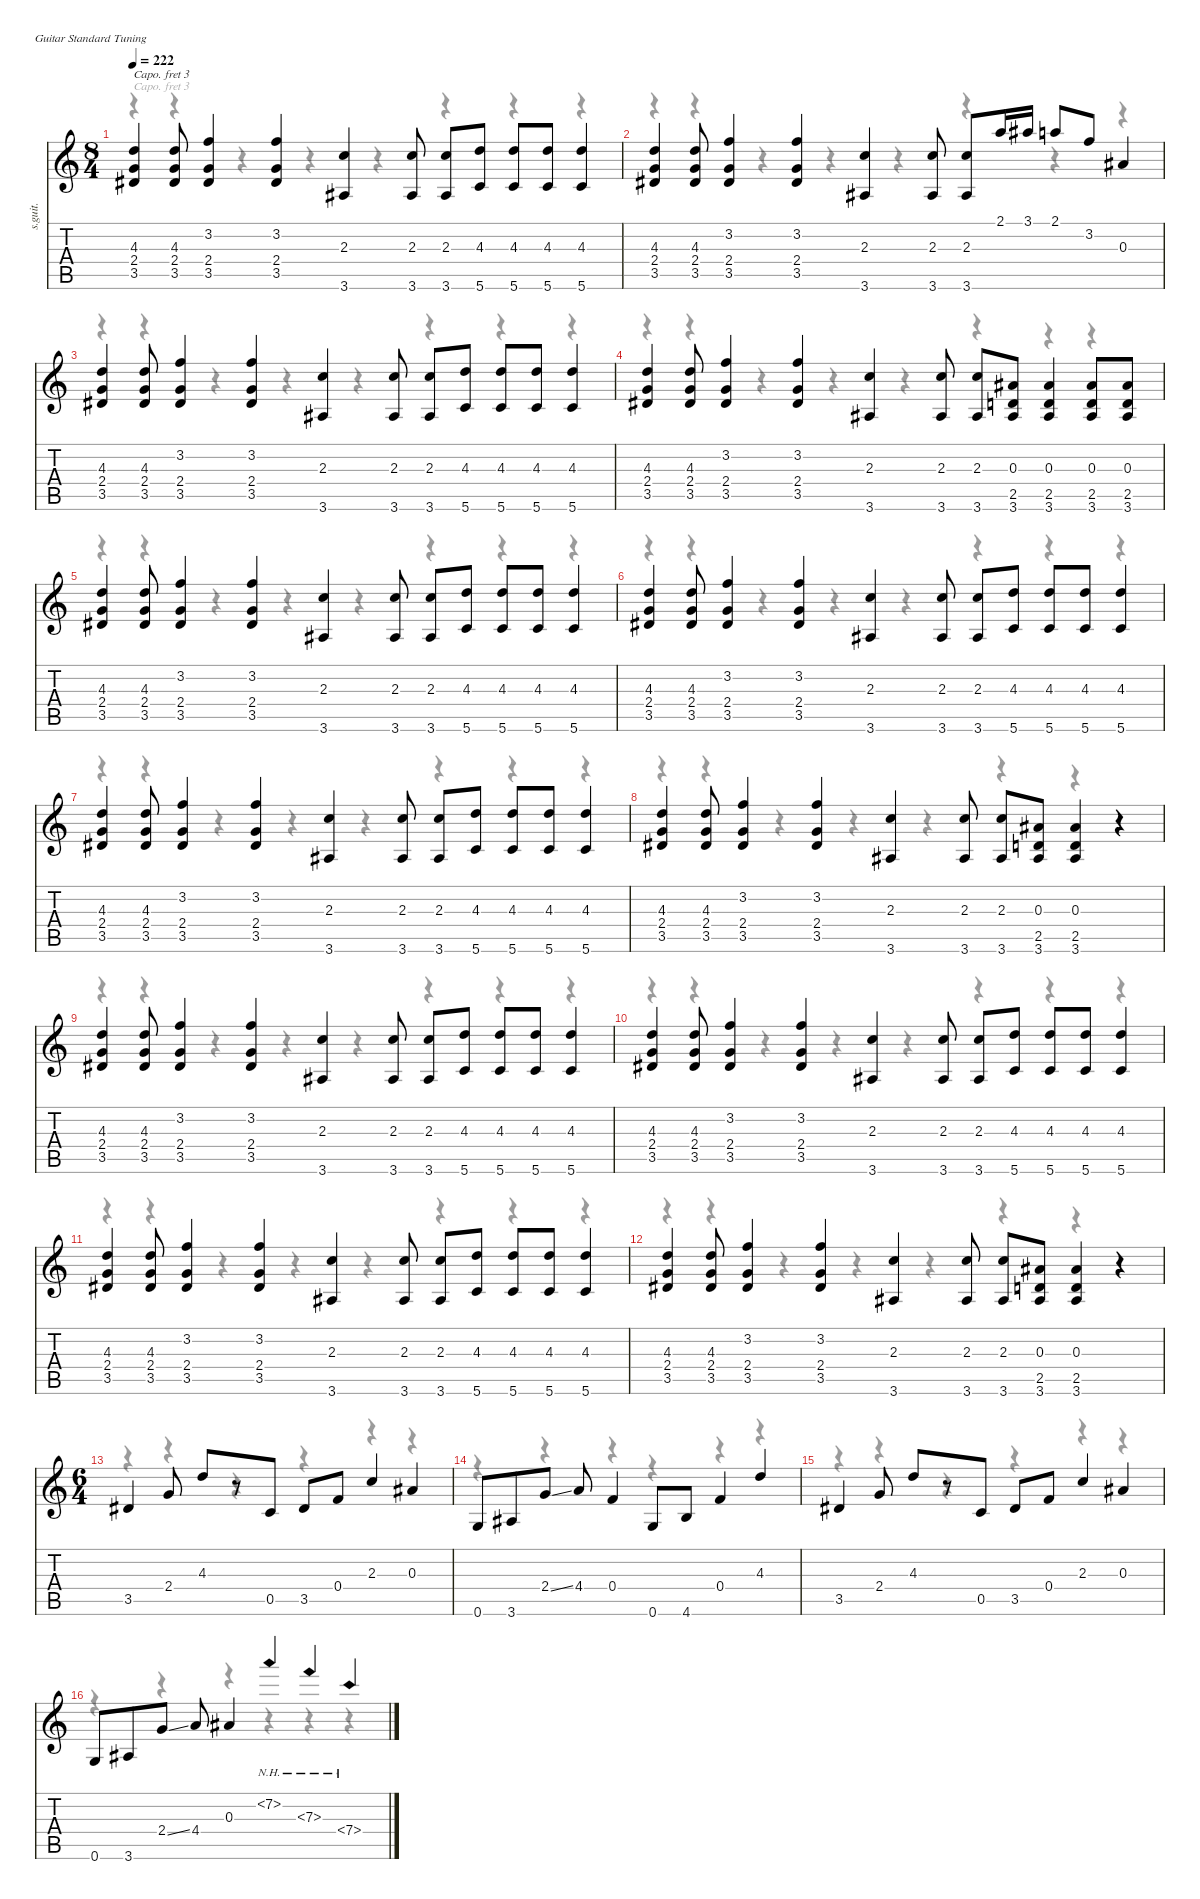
\defaultSystemsLayout 4
\hideDynamics
\bracketExtendMode nobrackets
\otherSystemsTrackNameOrientation horizontal
\track ("Track 1" "s.guit.") {instrument acousticguitarsteel}
\staff {score tabs}
\capo 3
\tuning (E4 B3 G3 D3 A2 E2)
\voice
\ts (8 4)
\tempo 222
\clef g2
\ks c
(4.3 2.4 3.5{acc #}).4{dy f beam Up} (4.3 2.4 3.5{acc #}).8{beam Up} (3.2 2.4 3.5{acc #}).4{beam Up} (3.2 2.4 3.5{acc #}).4{beam Up} (2.3 3.6{acc #}).4{beam Up} (2.3 3.6{acc #}).8{beam Up} (2.3 3.6{acc #}).8{beam Up} (4.3 5.6).8{beam Up} (4.3 5.6).8{beam Up} (4.3 5.6).8{beam Up} (4.3 5.6).4{beam Up} |
(4.3 2.4 3.5{acc #}).4{beam Up} (4.3 2.4 3.5{acc #}).8{beam Up} (3.2 2.4 3.5{acc #}).4{beam Up} (3.2 2.4 3.5{acc #}).4{beam Up} (2.3 3.6{acc #}).4{beam Up} (2.3 3.6{acc #}).8{beam Up} (2.3 3.6{acc #}).8{beam Up} 2.1.16{beam Up} 3.1{acc #}.16{beam Up} 2.1.8{beam Up} 3.2.8{beam Up} 0.3{acc #}.4{beam Up} |
(4.3 2.4 3.5{acc #}).4{beam Up} (4.3 2.4 3.5{acc #}).8{beam Up} (3.2 2.4 3.5{acc #}).4{beam Up} (3.2 2.4 3.5{acc #}).4{beam Up} (2.3 3.6{acc #}).4{beam Up} (2.3 3.6{acc #}).8{beam Up} (2.3 3.6{acc #}).8{beam Up} (4.3 5.6).8{beam Up} (4.3 5.6).8{beam Up} (4.3 5.6).8{beam Up} (4.3 5.6).4{beam Up} |
(4.3 2.4 3.5{acc #}).4{beam Up} (4.3 2.4 3.5{acc #}).8{beam Up} (3.2 2.4 3.5{acc #}).4{beam Up} (3.2 2.4 3.5{acc #}).4{beam Up} (2.3 3.6{acc #}).4{beam Up} (2.3 3.6{acc #}).8{beam Up} (2.3 3.6{acc #}).8{beam Up} (0.3{acc #} 2.5 3.6{acc #}).8{beam Up} (0.3{acc #} 2.5 3.6{acc #}).4{beam Up} (0.3{acc #} 2.5 3.6{acc #}).8{beam Up} (0.3{acc #} 2.5 3.6{acc #}).8{beam Up} |
(4.3 2.4 3.5{acc #}).4{beam Up} (4.3 2.4 3.5{acc #}).8{beam Up} (3.2 2.4 3.5{acc #}).4{beam Up} (3.2 2.4 3.5{acc #}).4{beam Up} (2.3 3.6{acc #}).4{beam Up} (2.3 3.6{acc #}).8{beam Up} (2.3 3.6{acc #}).8{beam Up} (4.3 5.6).8{beam Up} (4.3 5.6).8{beam Up} (4.3 5.6).8{beam Up} (4.3 5.6).4{beam Up} |
(4.3 2.4 3.5{acc #}).4{beam Up} (4.3 2.4 3.5{acc #}).8{beam Up} (3.2 2.4 3.5{acc #}).4{beam Up} (3.2 2.4 3.5{acc #}).4{beam Up} (2.3 3.6{acc #}).4{beam Up} (2.3 3.6{acc #}).8{beam Up} (2.3 3.6{acc #}).8{beam Up} (4.3 5.6).8{beam Up} (4.3 5.6).8{beam Up} (4.3 5.6).8{beam Up} (4.3 5.6).4{beam Up} |
(4.3 2.4 3.5{acc #}).4{beam Up} (4.3 2.4 3.5{acc #}).8{beam Up} (3.2 2.4 3.5{acc #}).4{beam Up} (3.2 2.4 3.5{acc #}).4{beam Up} (2.3 3.6{acc #}).4{beam Up} (2.3 3.6{acc #}).8{beam Up} (2.3 3.6{acc #}).8{beam Up} (4.3 5.6).8{beam Up} (4.3 5.6).8{beam Up} (4.3 5.6).8{beam Up} (4.3 5.6).4{beam Up} |
(4.3 2.4 3.5{acc #}).4{beam Up} (4.3 2.4 3.5{acc #}).8{beam Up} (3.2 2.4 3.5{acc #}).4{beam Up} (3.2 2.4 3.5{acc #}).4{beam Up} (2.3 3.6{acc #}).4{beam Up} (2.3 3.6{acc #}).8{beam Up} (2.3 3.6{acc #}).8{beam Up} (0.3{acc #} 2.5 3.6{acc #}).8{beam Up} (0.3{acc #} 2.5 3.6{acc #}).4{beam Up} r.4{beam Up} |
(4.3 2.4 3.5{acc #}).4{beam Up} (4.3 2.4 3.5{acc #}).8{beam Up} (3.2 2.4 3.5{acc #}).4{beam Up} (3.2 2.4 3.5{acc #}).4{beam Up} (2.3 3.6{acc #}).4{beam Up} (2.3 3.6{acc #}).8{beam Up} (2.3 3.6{acc #}).8{beam Up} (4.3 5.6).8{beam Up} (4.3 5.6).8{beam Up} (4.3 5.6).8{beam Up} (4.3 5.6).4{beam Up} |
(4.3 2.4 3.5{acc #}).4{beam Up} (4.3 2.4 3.5{acc #}).8{beam Up} (3.2 2.4 3.5{acc #}).4{beam Up} (3.2 2.4 3.5{acc #}).4{beam Up} (2.3 3.6{acc #}).4{beam Up} (2.3 3.6{acc #}).8{beam Up} (2.3 3.6{acc #}).8{beam Up} (4.3 5.6).8{beam Up} (4.3 5.6).8{beam Up} (4.3 5.6).8{beam Up} (4.3 5.6).4{beam Up} |
(4.3 2.4 3.5{acc #}).4{beam Up} (4.3 2.4 3.5{acc #}).8{beam Up} (3.2 2.4 3.5{acc #}).4{beam Up} (3.2 2.4 3.5{acc #}).4{beam Up} (2.3 3.6{acc #}).4{beam Up} (2.3 3.6{acc #}).8{beam Up} (2.3 3.6{acc #}).8{beam Up} (4.3 5.6).8{beam Up} (4.3 5.6).8{beam Up} (4.3 5.6).8{beam Up} (4.3 5.6).4{beam Up} |
(4.3 2.4 3.5{acc #}).4{beam Up} (4.3 2.4 3.5{acc #}).8{beam Up} (3.2 2.4 3.5{acc #}).4{beam Up} (3.2 2.4 3.5{acc #}).4{beam Up} (2.3 3.6{acc #}).4{beam Up} (2.3 3.6{acc #}).8{beam Up} (2.3 3.6{acc #}).8{beam Up} (0.3{acc #} 2.5 3.6{acc #}).8{beam Up} (0.3{acc #} 2.5 3.6{acc #}).4{beam Up} r.4{beam Up} |
\ts (6 4)
\beaming (8 3 3 3 3)
3.5{acc #}.4{beam Up} 2.4.8{beam Up} 4.3.8{beam Up} r.8{beam Up} 0.5.8{beam Up} 3.5{acc #}.8{beam Up} 0.4.8{beam Up} 2.3.4{beam Up} 0.3{acc #}.4{beam Up} |
0.6.8{beam Up} 3.6{acc #}.8{beam Up} 2.4{ss}.8{beam Up} 4.4.8{beam Up} 0.4.4{beam Up} 0.6.8{beam Up} 4.6.8{beam Up} 0.4.4{beam Up} 4.3.4{beam Up} |
3.5{acc #}.4{beam Up} 2.4.8{beam Up} 4.3.8{beam Up} r.8{beam Up} 0.5.8{beam Up} 3.5{acc #}.8{beam Up} 0.4.8{beam Up} 2.3.4{beam Up} 0.3{acc #}.4{beam Up} |
0.6.8{beam Up} 3.6{acc #}.8{beam Up} 2.4{ss}.8{beam Up} 4.4.8{beam Up} 0.3{acc #}.4{beam Up} 7.2{nh}.4{beam Up} 7.3{nh}.4{beam Up} 7.4{nh}.4{beam Up}
\voice
\clef g2
\ottava regular
\simile none
\ks c
r.4{dy mf beam Down} r.4{beam Down} r.4{beam Down} r.4{beam Down} r.4{beam Down} r.4{beam Down} r.4{beam Down} r.4{beam Down} |
r.4{beam Down} r.4{beam Down} r.4{beam Down} r.4{beam Down} r.4{beam Down} r.4{beam Down} r.4{beam Down} r.4{beam Down} |
r.4{beam Down} r.4{beam Down} r.4{beam Down} r.4{beam Down} r.4{beam Down} r.4{beam Down} r.4{beam Down} r.4{beam Down} |
r.4{beam Down} r.4{beam Down} r.4{beam Down} r.4{beam Down} r.4{beam Down} r.4{beam Down} r.4{beam Down} r.4{beam Down} |
r.4{beam Down} r.4{beam Down} r.4{beam Down} r.4{beam Down} r.4{beam Down} r.4{beam Down} r.4{beam Down} r.4{beam Down} |
r.4{beam Down} r.4{beam Down} r.4{beam Down} r.4{beam Down} r.4{beam Down} r.4{beam Down} r.4{beam Down} r.4{beam Down} |
r.4{beam Down} r.4{beam Down} r.4{beam Down} r.4{beam Down} r.4{beam Down} r.4{beam Down} r.4{beam Down} r.4{beam Down} |
r.4{beam Down} r.4{beam Down} r.4{beam Down} r.4{beam Down} r.4{beam Down} r.4{beam Down} r.4{beam Down} r.4{beam Down} |
r.4{beam Down} r.4{beam Down} r.4{beam Down} r.4{beam Down} r.4{beam Down} r.4{beam Down} r.4{beam Down} r.4{beam Down} |
r.4{beam Down} r.4{beam Down} r.4{beam Down} r.4{beam Down} r.4{beam Down} r.4{beam Down} r.4{beam Down} r.4{beam Down} |
r.4{beam Down} r.4{beam Down} r.4{beam Down} r.4{beam Down} r.4{beam Down} r.4{beam Down} r.4{beam Down} r.4{beam Down} |
r.4{beam Down} r.4{beam Down} r.4{beam Down} r.4{beam Down} r.4{beam Down} r.4{beam Down} r.4{beam Down} r.4{beam Down} |
r.4{beam Down} r.4{beam Down} r.4{beam Down} r.4{beam Down} r.4{beam Down} r.4{beam Down} |
r.4{beam Down} r.4{beam Down} r.4{beam Down} r.4{beam Down} r.4{beam Down} r.4{beam Down} |
r.4{beam Down} r.4{beam Down} r.4{beam Down} r.4{beam Down} r.4{beam Down} r.4{beam Down} |
r.4{beam Down} r.4{beam Down} r.4{beam Down} r.4{beam Down} r.4{beam Down} r.4{beam Down}
